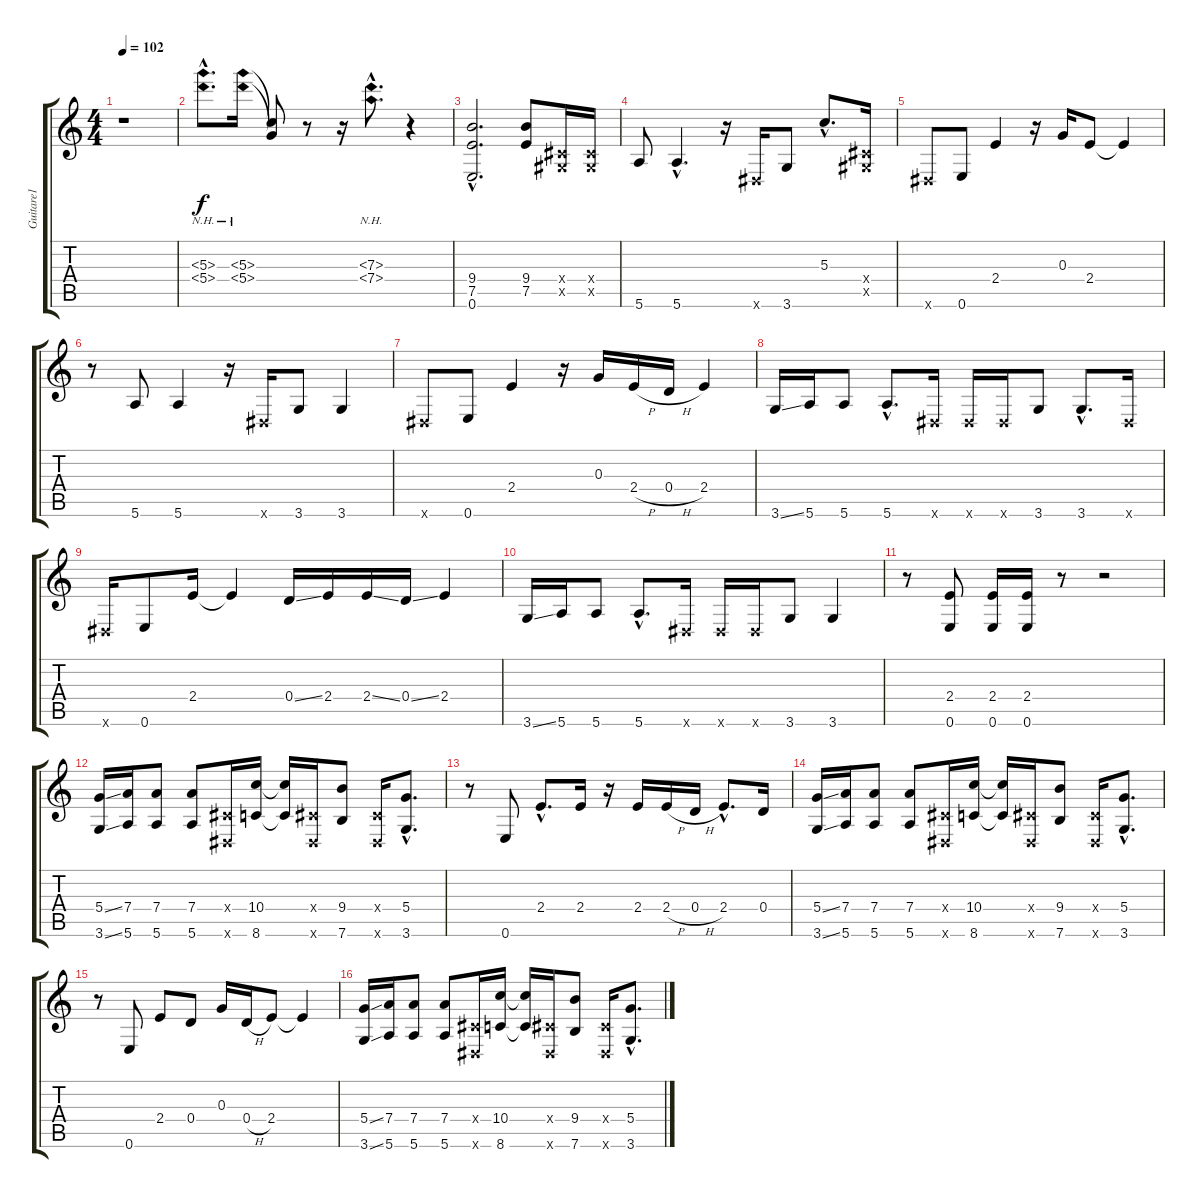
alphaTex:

\track ("Guitare1" "Guitare1") {instrument distortionguitar}
\staff {score tabs}
\tuning (E4 B3 G3 D3 A2 E2) {hide}
\ts (4 4)
\tempo 102
\clef g2
\ks c
r.1{dy f instrument distortionguitar} |
(5.3{nh hac} 5.4{nh hac}).8{d} (5.3{nh} 5.4{nh}).16 (5.3{t} 5.4{t}).8 r.8 r.16 (7.3{nh hac} 7.4{nh hac}).8{d} r.4 |
(9.4{hac} 7.5{hac} 0.6{hac}).2{d} (9.4 7.5).8 (-1.4{x} -1.5{x}).16 (-1.4{x} -1.5{x}).16 |
5.6.8 5.6{hac}.4{d} r.16 -1.6{x}.16 3.6.8 5.3{hac}.8{d} (-1.4{x} -1.5{x}).16 |
-1.6{x}.8 0.6.8 2.4.4 r.16 0.3.16 2.4.8 2.4{t}.4 |
r.8 5.6.8 5.6.4 r.16 -1.6{x}.16 3.6.8 3.6.4 |
-1.6{x}.8 0.6.8 2.4.4 r.16 0.3.16 2.4{h}.16 0.4{h}.16 2.4.4 |
3.6{ss}.16 5.6.16 5.6.8 5.6{hac}.8{d} -1.6{x}.16 -1.6{x}.16 -1.6{x}.16 3.6.8 3.6{hac}.8{d} -1.6{x}.16 |
-1.6{x}.16 0.6.8 2.4.16 2.4{t}.4 0.4{ss}.16 2.4.16 2.4{ss}.16 0.4{ss}.16 2.4.4 |
3.6{ss}.16 5.6.16 5.6.8 5.6{hac}.8{d} -1.6{x}.16 -1.6{x}.16 -1.6{x}.16 3.6.8 3.6.4 |
r.8 (2.4 0.6).8 (2.4 0.6).16 (2.4 0.6).16 r.8 r.2 |
(5.4{ss} 3.6{ss}).16 (7.4 5.6).16 (7.4 5.6).8 (7.4 5.6).8 (-1.4{x} -1.6{x}).16 (10.4 8.6).16 (10.4{t} 8.6{t}).16 (-1.4{x} -1.6{x}).16 (9.4 7.6).8 (-1.4{x} -1.6{x}).16 (5.4{hac} 3.6{hac}).8{d} |
r.8 0.6.8 2.4{hac}.8{d} 2.4.16 r.16 2.4.16 2.4{h}.16 0.4{h}.16 2.4{hac}.8{d} 0.4.16 |
(5.4{ss} 3.6{ss}).16 (7.4 5.6).16 (7.4 5.6).8 (7.4 5.6).8 (-1.4{x} -1.6{x}).16 (10.4 8.6).16 (10.4{t} 8.6{t}).16 (-1.4{x} -1.6{x}).16 (9.4 7.6).8 (-1.4{x} -1.6{x}).16 (5.4{hac} 3.6{hac}).8{d} |
r.8 0.6.8 2.4.8 0.4.8 0.3.16 0.4{h}.16 2.4.8 2.4{t}.4 |
(5.4{ss} 3.6{ss}).16 (7.4 5.6).16 (7.4 5.6).8 (7.4 5.6).8 (-1.4{x} -1.6{x}).16 (10.4 8.6).16 (10.4{t} 8.6{t}).16 (-1.4{x} -1.6{x}).16 (9.4 7.6).8 (-1.4{x} -1.6{x}).16 (5.4{hac} 3.6{hac}).8{d}
